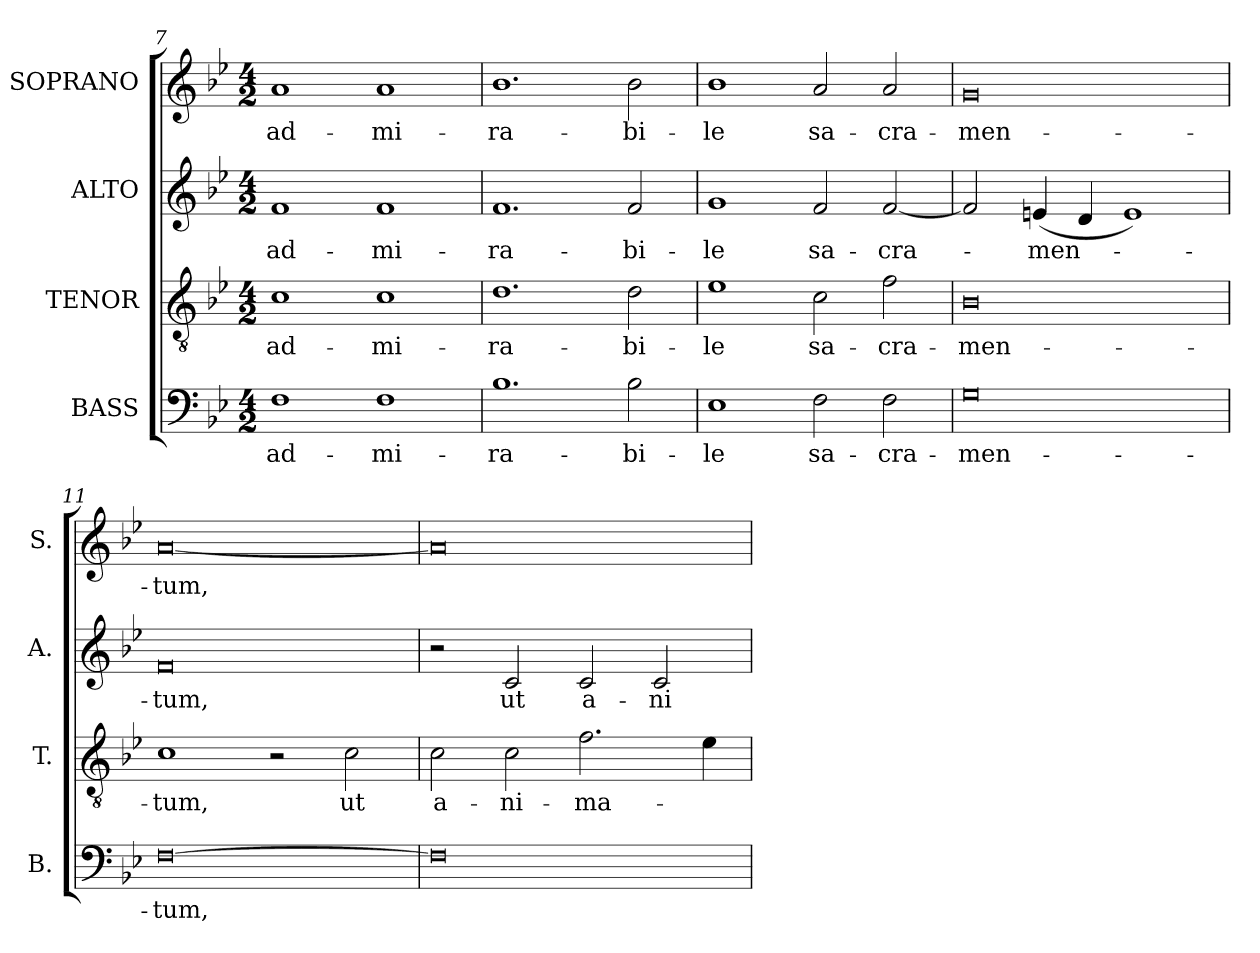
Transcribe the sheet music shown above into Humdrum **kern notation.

**kern	**text	**kern	**text	**kern	**text	**kern	**text
*part4	*part4	*part3	*part3	*part2	*part2	*part1	*part1
*staff4	*staff4	*staff3	*staff3	*staff2	*staff2	*staff1	*staff1
*I"BASS	*	*I"TENOR	*	*I"ALTO	*	*I"SOPRANO	*
*I'B.	*	*I'T.	*	*I'A.	*	*I'S.	*
*clefF4	*	*clefGv2	*	*clefG2	*	*clefG2	*
*	*	*ITrd7c12	*	*	*	*	*
*k[b-e-]	*	*k[b-e-]	*	*k[b-e-]	*	*k[b-e-]	*
*B-:	*	*B-:	*	*B-:	*	*B-:	*
*M4/2	*	*M4/2	*	*M4/2	*	*M4/2	*
=7	=7	=7	=7	=7	=7	=7	=7
!	!LO:LY:b:color=#000000	!	!	!	!	!	!
!	!	!	!LO:LY:b:color=#000000	!	!	!	!
!	!	!	!	!	!LO:LY:b:color=#000000	!	!
!	!	!	!	!	!	!	!LO:LY:b:color=#000000
1Fi	ad-	1Ci	ad-	1fi	ad-	1ai	ad-
!	!LO:LY:b:color=#000000	!	!	!	!	!	!
!	!	!	!LO:LY:b:color=#000000	!	!	!	!
!	!	!	!	!	!LO:LY:b:color=#000000	!	!
!	!	!	!	!	!	!	!LO:LY:b:color=#000000
1Fi	-mi-	1Ci	-mi-	1fi	-mi-	1ai	-mi-
=8	=8	=8	=8	=8	=8	=8	=8
!	!LO:LY:b:color=#000000	!	!	!	!	!	!
!	!	!	!LO:LY:b:color=#000000	!	!	!	!
!	!	!	!	!	!LO:LY:b:color=#000000	!	!
!	!	!	!	!	!	!	!LO:LY:b:color=#000000
1.B-i	-ra-	1.Di	-ra-	1.fi	-ra-	1.b-i	-ra-
!	!LO:LY:b:color=#000000	!	!	!	!	!	!
!	!	!	!LO:LY:b:color=#000000	!	!	!	!
!	!	!	!	!	!LO:LY:b:color=#000000	!	!
!	!	!	!	!	!	!	!LO:LY:b:color=#000000
2B-i\	-bi-	2Di\	-bi-	2fi/	-bi-	2b-i\	-bi-
=9	=9	=9	=9	=9	=9	=9	=9
!	!LO:LY:b:color=#000000	!	!	!	!	!	!
!	!	!	!LO:LY:b:color=#000000	!	!	!	!
!	!	!	!	!	!LO:LY:b:color=#000000	!	!
!	!	!	!	!	!	!	!LO:LY:b:color=#000000
1E-i	-le	1E-i	-le	1gi	-le	1b-i	-le
!	!LO:LY:b:color=#000000	!	!	!	!	!	!
!	!	!	!LO:LY:b:color=#000000	!	!	!	!
!	!	!	!	!	!LO:LY:b:color=#000000	!	!
!	!	!	!	!	!	!	!LO:LY:b:color=#000000
2Fi\	sa-	2Ci\	sa-	2fi/	sa-	2ai/	sa-
!	!LO:LY:b:color=#000000	!	!	!	!	!	!
!	!	!	!LO:LY:b:color=#000000	!	!	!	!
!	!	!	!	!	!LO:LY:b:color=#000000	!	!
!	!	!	!	!	!	!	!LO:LY:b:color=#000000
2Fi\	-cra-	2Fi\	-cra-	[2fi/	-cra-	2ai/	-cra-
=10	=10	=10	=10	=10	=10	=10	=10
!	!LO:LY:b:color=#000000	!	!	!	!	!	!
!	!	!	!LO:LY:b:color=#000000	!	!	!	!
!	!	!	!	!	!	!	!LO:LY:b:color=#000000
0Gi	-men-	0BB-i	-men-	2fi/]	.	0gi	-men-
!	!	!	!	!	!LO:LY:b:color=#000000	!	!
.	.	.	.	(4eni/	-men-	.	.
.	.	.	.	4di/	.	.	.
.	.	.	.	1ei)	.	.	.
!!LO:LB:g=z
=11	=11	=11	=11	=11	=11	=11	=11
!	!LO:LY:b:color=#000000	!	!	!	!	!	!
!	!	!	!LO:LY:b:color=#000000	!	!	!	!
!	!	!	!	!	!LO:LY:b:color=#000000	!	!
!	!	!	!	!	!	!	!LO:LY:b:color=#000000
[0Fi	-tum,	1Ci	-tum,	0fi	-tum,	[0ai	-tum,
.	.	2r	.	.	.	.	.
!	!	!	!LO:LY:b:color=#000000	!	!	!	!
.	.	2Ci\	ut	.	.	.	.
=12	=12	=12	=12	=12	=12	=12	=12
!	!	!	!LO:LY:b:color=#000000	!	!	!	!
0Fi]	.	2Ci\	a-	2r	.	0ai]	.
!	!	!	!LO:LY:b:color=#000000	!	!	!	!
!	!	!	!	!	!LO:LY:b:color=#000000	!	!
.	.	2Ci\	-ni-	2ci/	ut	.	.
!	!	!	!LO:LY:b:color=#000000	!	!	!	!
!	!	!	!	!	!LO:LY:b:color=#000000	!	!
.	.	2.Fi\	-ma-	2ci/	a-	.	.
!	!	!	!	!	!LO:LY:b:color=#000000	!	!
.	.	.	.	2ci/	-ni-	.	.
.	.	4E-i\	.	.	.	.	.
=	=	=	=	=	=	=	=
*-	*-	*-	*-	*-	*-	*-	*-
